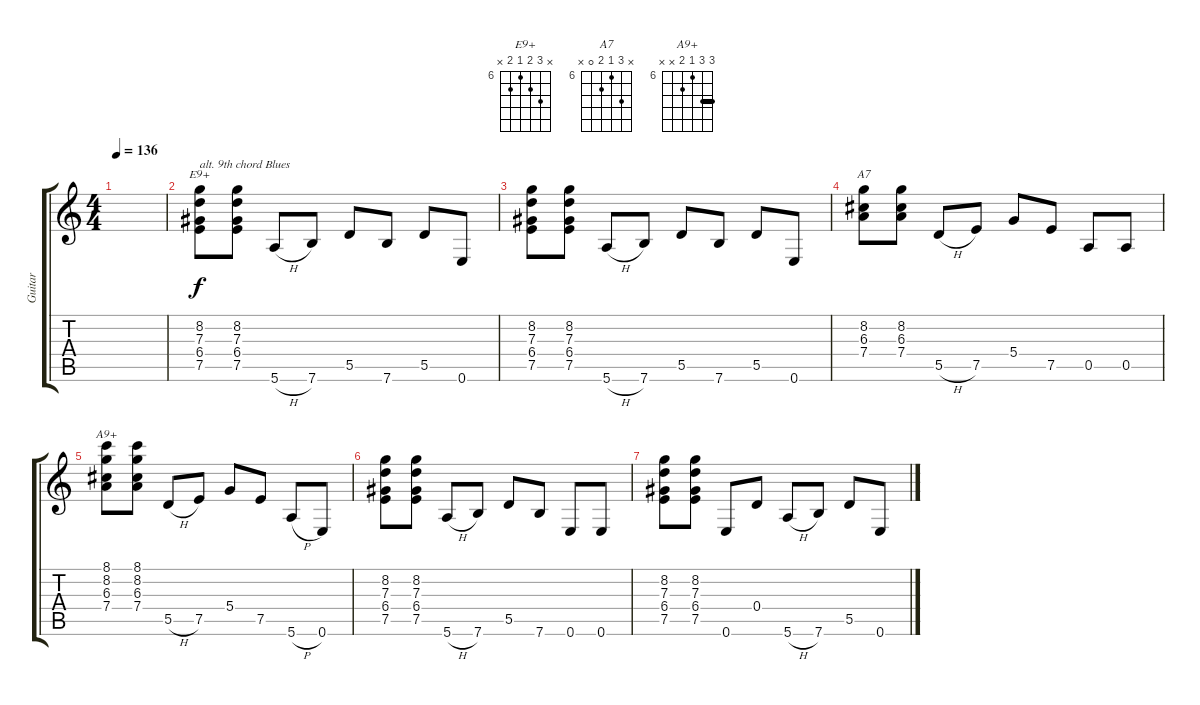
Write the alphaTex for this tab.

\track ("Guitar" "Guitar") {instrument acousticguitarsteel}
\staff {score tabs}
\tuning (E4 B3 G3 D3 A2 E2) {hide}
\chord ("E9+" x 8 7 6 7 x) {firstfret 6}
\chord ("A7" x 8 6 7 0 x) {firstfret 6}
\chord ("A9+" 8 8 6 7 x x) {firstfret 6 barre 8}
\ts (4 4)
\tempo 136
\clef g2
\ks c
|
(8.2 7.3 6.4 7.5).8{ch "E9+" txt "alt. 9th chord Blues "} (8.2 7.3 6.4 7.5).8 5.6{h}.8 7.6.8 5.5.8 7.6.8 5.5.8 0.6.8 |
(8.2 7.3 6.4 7.5).8 (8.2 7.3 6.4 7.5).8 5.6{h}.8 7.6.8 5.5.8 7.6.8 5.5.8 0.6.8 |
(8.2 6.3 7.4).8{ch "A7"} (8.2 6.3 7.4).8 5.5{h}.8 7.5.8 5.4.8 7.5.8 0.5.8 0.5.8 |
(8.1 8.2 6.3 7.4).8{ch "A9+"} (8.1 8.2 6.3 7.4).8 5.5{h}.8 7.5.8 5.4.8 7.5.8 5.6{h}.8 0.6.8 |
(8.2 7.3 6.4 7.5).8 (8.2 7.3 6.4 7.5).8 5.6{h}.8 7.6.8 5.5.8 7.6.8 0.6.8 0.6.8 |
(8.2 7.3 6.4 7.5).8 (8.2 7.3 6.4 7.5).8 0.6.8 0.4.8 5.6{h}.8 7.6.8 5.5.8 0.6.8
